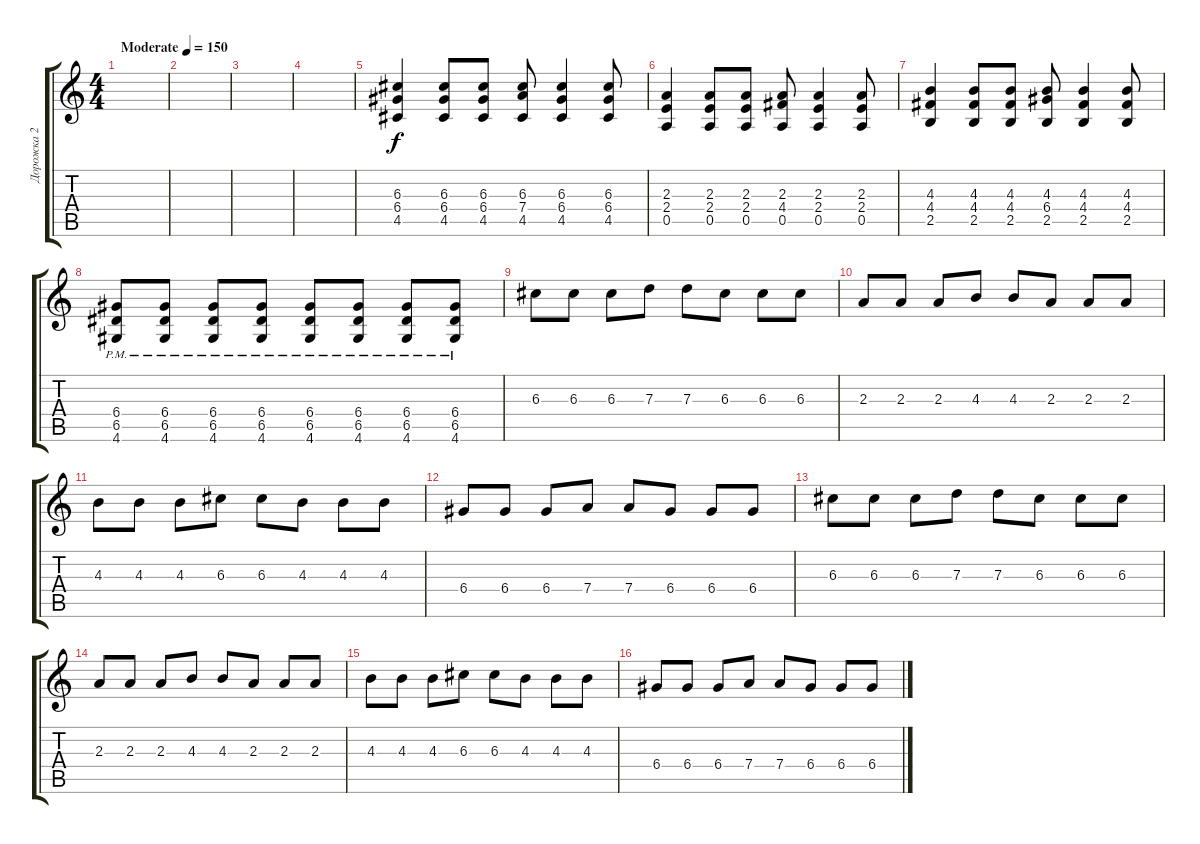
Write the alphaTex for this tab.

\track ("Дорожка 2" "Дорожка 2") {instrument distortionguitar}
\staff {score tabs}
\tuning (E4 B3 G3 D3 A2 E2) {hide}
\ts (4 4)
\tempo (150 "Moderate")
\clef g2
\ks c
|
|
|
|
(6.3 6.4 4.5).4 (6.3 6.4 4.5).8 (6.3 6.4 4.5).8 (6.3 7.4 4.5).8 (6.3 6.4 4.5).4 (6.3 6.4 4.5).8 |
(2.3 2.4 0.5).4 (2.3 2.4 0.5).8 (2.3 2.4 0.5).8 (2.3 4.4 0.5).8 (2.3 2.4 0.5).4 (2.3 2.4 0.5).8 |
(4.3 4.4 2.5).4 (4.3 4.4 2.5).8 (4.3 4.4 2.5).8 (4.3 6.4 2.5).8 (4.3 4.4 2.5).4 (4.3 4.4 2.5).8 |
(6.4{pm} 6.5{pm} 4.6{pm}).8 (6.4{pm} 6.5{pm} 4.6{pm}).8 (6.4{pm} 6.5{pm} 4.6{pm}).8 (6.4{pm} 6.5{pm} 4.6{pm}).8 (6.4{pm} 6.5{pm} 4.6{pm}).8 (6.4{pm} 6.5{pm} 4.6{pm}).8 (6.4{pm} 6.5{pm} 4.6{pm}).8 (6.4{pm} 6.5{pm} 4.6{pm}).8 |
6.3.8 6.3.8 6.3.8 7.3.8 7.3.8 6.3.8 6.3.8 6.3.8 |
2.3.8 2.3.8 2.3.8 4.3.8 4.3.8 2.3.8 2.3.8 2.3.8 |
4.3.8 4.3.8 4.3.8 6.3.8 6.3.8 4.3.8 4.3.8 4.3.8 |
6.4.8 6.4.8 6.4.8 7.4.8 7.4.8 6.4.8 6.4.8 6.4.8 |
6.3.8 6.3.8 6.3.8 7.3.8 7.3.8 6.3.8 6.3.8 6.3.8 |
2.3.8 2.3.8 2.3.8 4.3.8 4.3.8 2.3.8 2.3.8 2.3.8 |
4.3.8 4.3.8 4.3.8 6.3.8 6.3.8 4.3.8 4.3.8 4.3.8 |
6.4.8 6.4.8 6.4.8 7.4.8 7.4.8 6.4.8 6.4.8 6.4.8
